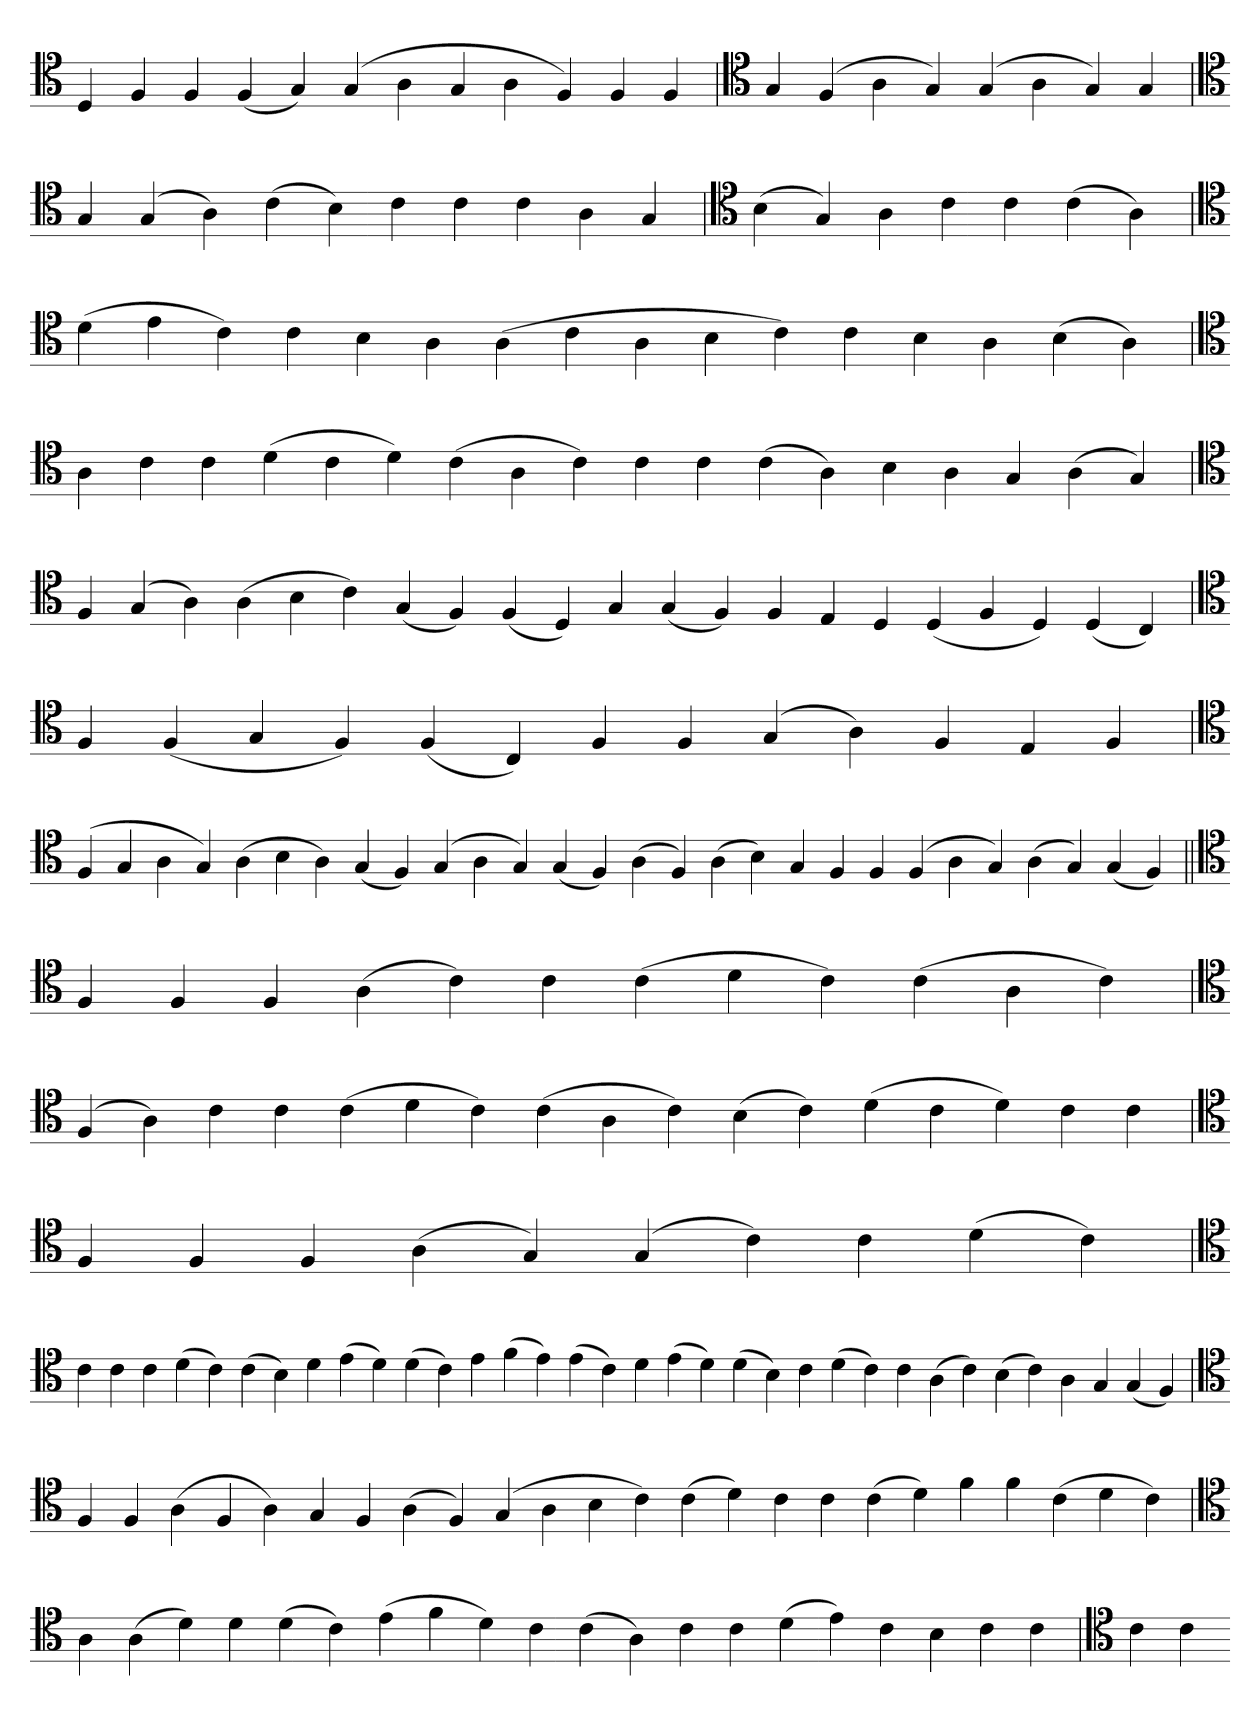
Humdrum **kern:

**kern
*part1
*staff1
*clefC4
=
4D
4F
4F
(4F
4G)
(4G
4A
4G
4A
4F)
4F
4F
=`
*clefC4
4G
(4F
4A
4G)
(4G
4A
4G)
4G
='
*clefC4
4G
(4G
4A)
(4c
4B)
4c
4c
4c
4A
4G
=
*clefC4
(4B
4G)
4A
4c
4c
(4c
4A)
=`
*clefC4
(4d
4e
4c)
4c
4B
4A
(4A
4c
4A
4B
4c)
4c
4B
4A
(4B
4A)
=
*clefC4
4A
4c
4c
(4d
4c
4d)
(4c
4A
4c)
4c
4c
(4c
4A)
4B
4A
4G
(4A
4G)
='
*clefC4
4F
(4G
4A)
(4A
4B
4c)
(4G
4F)
(4F
4D)
4G
(4G
4F)
4F
4E
4D
(4D
4F
4D)
(4D
4C)
=
*clefC4
4F
(4F
4G
4F)
(4F
4C)
4F
4F
(4G
4A)
4F
4E
4F
=
*clefC4
(4F
4G
4A
4G)
(4A
4B
4A)
(4G
4F)
(4G
4A
4G)
(4G
4F)
(4A
4F)
(4A
4B)
4G
4F
4F
(4F
4A
4G)
(4A
4G)
(4G
4F)
=||
*clefC4
4F
4F
4F
(4A
4c)
4c
(4c
4d
4c)
(4c
4A
4c)
=`
*clefC4
(4F
4A)
4c
4c
(4c
4d
4c)
(4c
4A
4c)
(4B
4c)
(4d
4c
4d)
4c
4c
='
*clefC4
4F
4F
4F
(4A
4G)
(4G
4c)
4c
(4d
4c)
=`
*clefC4
4c
4c
4c
(4d
4c)
(4c
4B)
4d
(4e
4d)
(4d
4c)
4e
(4f
4e)
(4e
4c)
4d
(4e
4d)
(4d
4B)
4c
(4d
4c)
4c
(4A
4c)
(4B
4c)
4A
4G
(4G
4F)
='
*clefC4
4F
4F
(4A
4F
4A)
4G
4F
(4A
4F)
(4G
4A
4B
4c)
(4c
4d)
4c
4c
(4c
4d)
4f
4f
(4c
4d
4c)
=
*clefC4
4A
(4A
4d)
4d
(4d
4c)
(4e
4f
4d)
4c
(4c
4A)
4c
4c
(4d
4e)
4c
4B
4c
4c
=`
*clefC4
4c
4c
=-
*-
